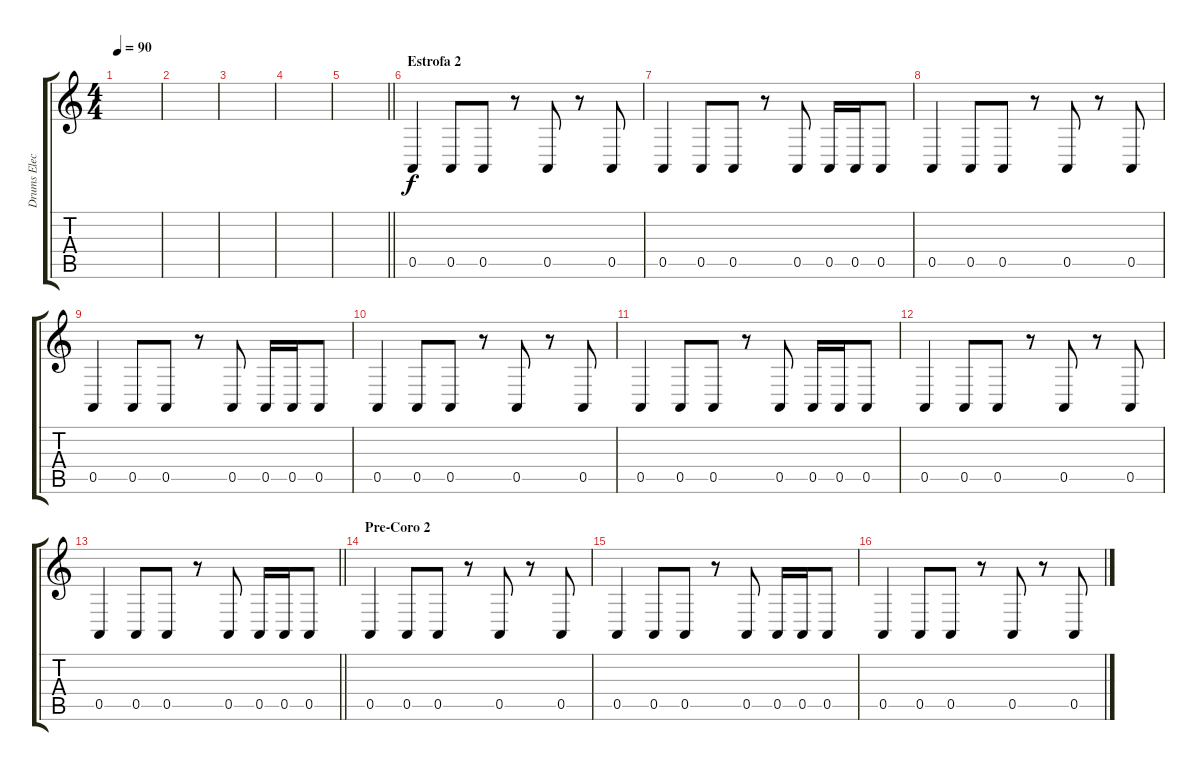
\track ("Drums Electronic" "Drums Elec") {instrument synthdrum}
\staff {score tabs}
\tuning (E4 B3 G3 D3 A2 E2) {hide}
\ts (4 4)
\tempo 90
\clef g2
\ks c
|
|
|
|
\barLineRight lightlight
|
\section ("" "Estrofa 2")
0.5.4 0.5.8 0.5.8 r.8 0.5.8 r.8 0.5.8 |
0.5.4 0.5.8 0.5.8 r.8 0.5.8 0.5.16 0.5.16 0.5.8 |
0.5.4 0.5.8 0.5.8 r.8 0.5.8 r.8 0.5.8 |
0.5.4 0.5.8 0.5.8 r.8 0.5.8 0.5.16 0.5.16 0.5.8 |
0.5.4 0.5.8 0.5.8 r.8 0.5.8 r.8 0.5.8 |
0.5.4 0.5.8 0.5.8 r.8 0.5.8 0.5.16 0.5.16 0.5.8 |
0.5.4 0.5.8 0.5.8 r.8 0.5.8 r.8 0.5.8 |
\barLineRight lightlight
0.5.4 0.5.8 0.5.8 r.8 0.5.8 0.5.16 0.5.16 0.5.8 |
\section ("" "Pre-Coro 2")
0.5.4 0.5.8 0.5.8 r.8 0.5.8 r.8 0.5.8 |
0.5.4 0.5.8 0.5.8 r.8 0.5.8 0.5.16 0.5.16 0.5.8 |
0.5.4 0.5.8 0.5.8 r.8 0.5.8 r.8 0.5.8
